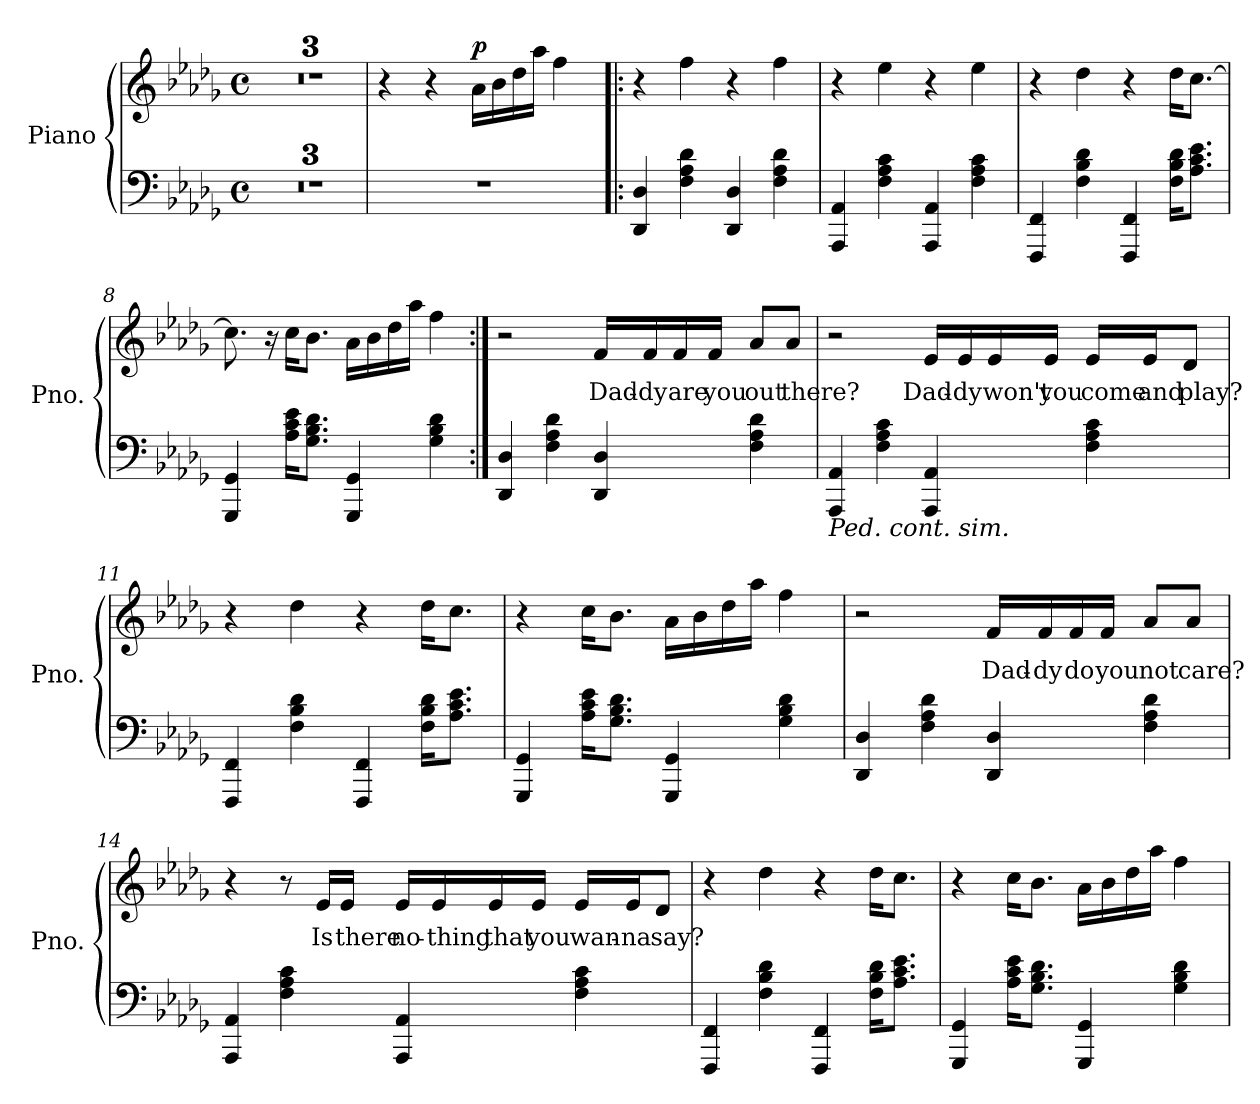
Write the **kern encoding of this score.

**kern	**kern	**text	**dynam
*part1	*part1	*part1	*part1
*staff2	*staff1	*staff1	*staff1/2
*I"Piano	*	*	*
*I'Pno.	*	*	*
*clefF4	*clefG2	*	*
*k[b-e-a-d-g-]	*k[b-e-a-d-g-]	*	*
*M4/4	*M4/4	*	*
*met(c)	*met(c)	*	*
*MM60	*MM60	*	*
=1	=1	=1	=1
1r	1r	.	.
=2	=2	=2	=2
1r	1r	.	.
=3	=3	=3	=3
1r	1r	.	.
=4	=4	=4	=4
1r	4r	.	.
.	4r	.	.
!	!	!	!LO:DY:b
.	16a-\LL	.	p
.	16b-\	.	.
.	16dd-\	.	.
.	16aa-\JJ	.	.
.	4ff\	.	.
=5!|:	=5!|:	=5!|:	=5!|:
4DD-/ 4D-/	4r	.	.
4F\ 4A-\ 4d-\	4ff\	.	.
4DD-/ 4D-/	4r	.	.
4F\ 4A-\ 4d-\	4ff\	.	.
=6	=6	=6	=6
4AAA-/ 4AA-/	4r	.	.
4F\ 4A-\ 4c\	4ee-\	.	.
4AAA-/ 4AA-/	4r	.	.
4F\ 4A-\ 4c\	4ee-\	.	.
=7	=7	=7	=7
4FFF/ 4FF/	4r	.	.
4F\ 4B-\ 4d-\	4dd-\	.	.
4FFF/ 4FF/	4r	.	.
16F\ 16B-\ 16d-\KL	16dd-\KL	.	.
8.A-\ 8.c\ 8.e-\J	[8.cc\J	.	.
=8	=8	=8	=8
4GGG-/ 4GG-/	8.cc\]	.	.
.	16r	.	.
16A-\ 16c\ 16e-\KL	16cc\KL	.	.
8.G-\ 8.B-\ 8.d-\J	8.b-\J	.	.
4GGG-/ 4GG-/	16a-\LL	.	.
.	16b-\	.	.
.	16dd-\	.	.
.	16aa-\JJ	.	.
4G-\ 4B-\ 4d-\	4ff\	.	.
!!LO:LB:g=z
=9:|!	=9:|!	=9:|!	=9:|!
4DD-/ 4D-/	2r	.	.
4F\ 4A-\ 4d-\	.	.	.
!	!	!LO:LY:b	!
4DD-/ 4D-/	16f/LL	Dad-	.
!	!	!LO:LY:b	!
.	16f/	dy	.
!	!	!LO:LY:b	!
.	16f/	are	.
!	!	!LO:LY:b	!
.	16f/JJ	you	.
!	!	!LO:LY:b	!
4F\ 4A-\ 4d-\	8a-/L	out	.
!	!	!LO:LY:b	!
.	8a-/J	there?	.
=10	=10	=10	=10
!LO:TX:b:i:t=Ped. cont. sim.	!	!	!
4AAA-/ 4AA-/	2r	.	.
4F\ 4A-\ 4c\	.	.	.
!	!	!LO:LY:b	!
4AAA-/ 4AA-/	16e-/LL	Dad-	.
!	!	!LO:LY:b	!
.	16e-/	-dy	.
!	!	!LO:LY:b	!
.	16e-/	won't	.
!	!	!LO:LY:b	!
.	16e-/JJ	you	.
!	!	!LO:LY:b	!
4F\ 4A-\ 4c\	16e-/LL	come	.
!	!	!LO:LY:b	!
.	16e-/J	and	.
!	!	!LO:LY:b	!
.	8d-/J	play?	.
=11	=11	=11	=11
4FFF/ 4FF/	4r	.	.
4F\ 4B-\ 4d-\	4dd-\	.	.
4FFF/ 4FF/	4r	.	.
16F\ 16B-\ 16d-\KL	16dd-\KL	.	.
8.A-\ 8.c\ 8.e-\J	8.cc\J	.	.
!!LO:LB:g=z
=12	=12	=12	=12
4GGG-/ 4GG-/	4r	.	.
16A-\ 16c\ 16e-\KL	16cc\KL	.	.
8.G-\ 8.B-\ 8.d-\J	8.b-\J	.	.
4GGG-/ 4GG-/	16a-\LL	.	.
.	16b-\	.	.
.	16dd-\	.	.
.	16aa-\JJ	.	.
4G-\ 4B-\ 4d-\	4ff\	.	.
=13	=13	=13	=13
4DD-/ 4D-/	2r	.	.
4F\ 4A-\ 4d-\	.	.	.
!	!	!LO:LY:b	!
4DD-/ 4D-/	16f/LL	Dad-	.
!	!	!LO:LY:b	!
.	16f/	-dy	.
!	!	!LO:LY:b	!
.	16f/	do	.
!	!	!LO:LY:b	!
.	16f/JJ	you	.
!	!	!LO:LY:b	!
4F\ 4A-\ 4d-\	8a-/L	not	.
!	!	!LO:LY:b	!
.	8a-/J	care?	.
=14	=14	=14	=14
4AAA-/ 4AA-/	4r	.	.
4F\ 4A-\ 4c\	8r	.	.
!	!	!LO:LY:b	!
.	16e-/LL	Is	.
!	!	!LO:LY:b	!
.	16e-/JJ	there	.
!	!	!LO:LY:b	!
4AAA-/ 4AA-/	16e-/LL	no-	.
!	!	!LO:LY:b	!
.	16e-/	-thing	.
!	!	!LO:LY:b	!
.	16e-/	that	.
!	!	!LO:LY:b	!
.	16e-/JJ	you	.
!	!	!LO:LY:b	!
4F\ 4A-\ 4c\	16e-/LL	wan-	.
!	!	!LO:LY:b	!
.	16e-/J	-na	.
!	!	!LO:LY:b	!
.	8d-/J	say?	.
!!LO:LB:g=z
=15	=15	=15	=15
4FFF/ 4FF/	4r	.	.
4F\ 4B-\ 4d-\	4dd-\	.	.
4FFF/ 4FF/	4r	.	.
16F\ 16B-\ 16d-\KL	16dd-\KL	.	.
8.A-\ 8.c\ 8.e-\J	8.cc\J	.	.
=16	=16	=16	=16
4GGG-/ 4GG-/	4r	.	.
16A-\ 16c\ 16e-\KL	16cc\KL	.	.
8.G-\ 8.B-\ 8.d-\J	8.b-\J	.	.
4GGG-/ 4GG-/	16a-\LL	.	.
.	16b-\	.	.
.	16dd-\	.	.
.	16aa-\JJ	.	.
4G-\ 4B-\ 4d-\	4ff\	.	.
=	=	=	=
*-	*-	*-	*-
